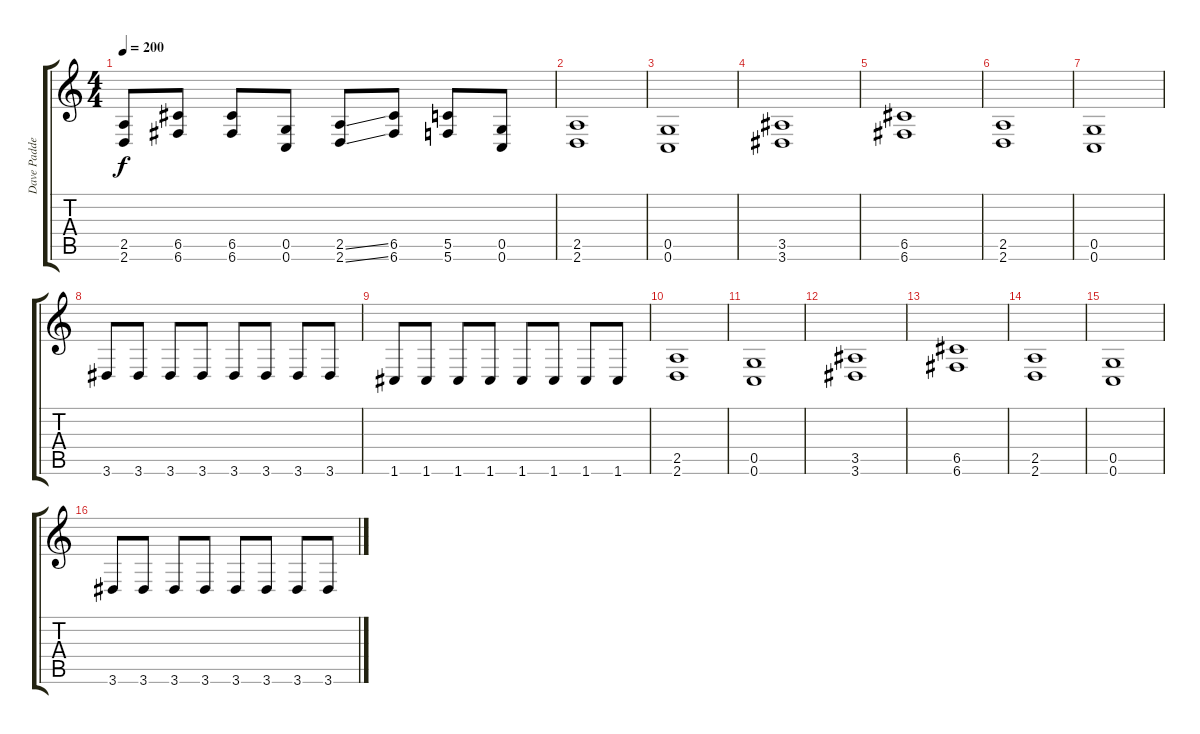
\track ("Dave Padden" "Dave Padde") {instrument distortionguitar}
\staff {score tabs}
\tuning (Eb4 A3 F3 C3 G2 C2) {hide}
\ts (4 4)
\tempo 200
\clef g2
\ks c
(2.5 2.6).8{dy f} (6.5 6.6).8 (6.5 6.6).8 (0.5 0.6).8 (2.5{ss} 2.6{ss}).8 (6.5 6.6).8 (5.5 5.6).8 (0.5 0.6).8 |
(2.5 2.6).1 |
(0.5 0.6).1 |
(3.5 3.6).1 |
(6.5 6.6).1 |
(2.5 2.6).1 |
(0.5 0.6).1 |
3.6.8 3.6.8 3.6.8 3.6.8 3.6.8 3.6.8 3.6.8 3.6.8 |
1.6.8 1.6.8 1.6.8 1.6.8 1.6.8 1.6.8 1.6.8 1.6.8 |
(2.5 2.6).1 |
(0.5 0.6).1 |
(3.5 3.6).1 |
(6.5 6.6).1 |
(2.5 2.6).1 |
(0.5 0.6).1 |
3.6.8 3.6.8 3.6.8 3.6.8 3.6.8 3.6.8 3.6.8 3.6.8
